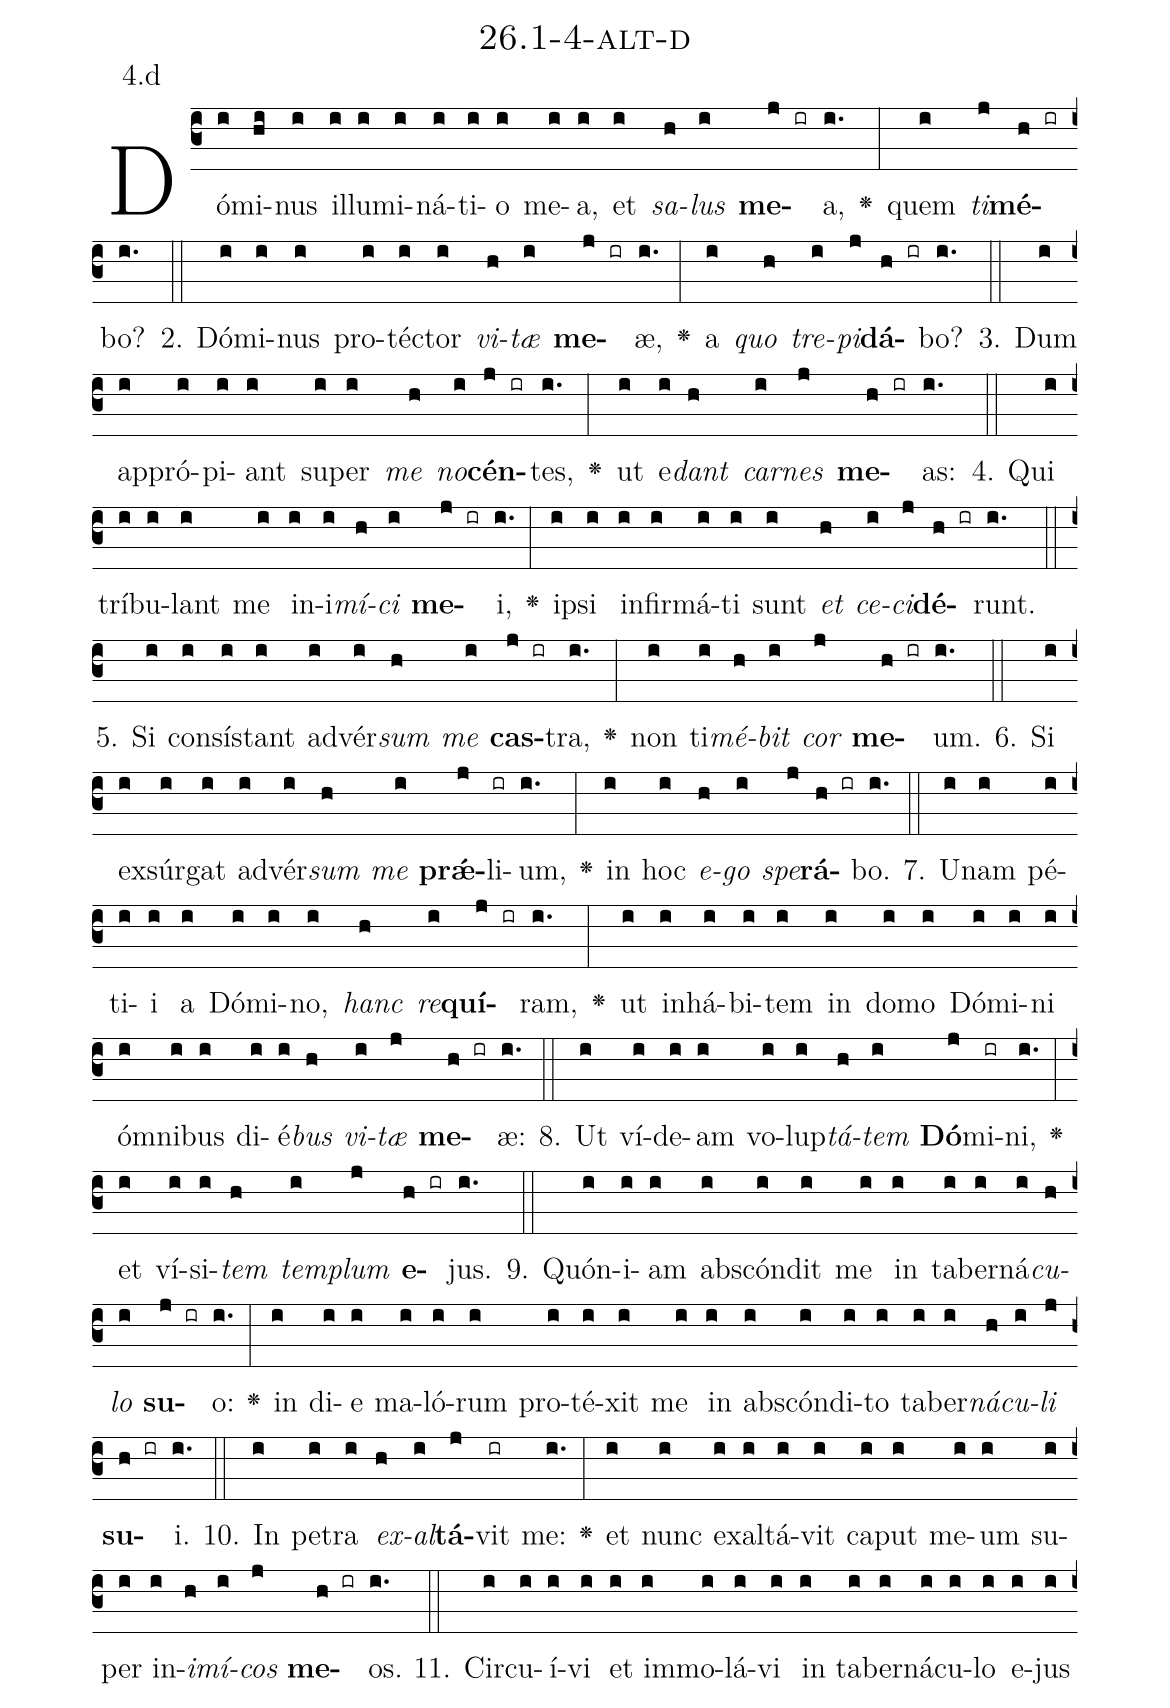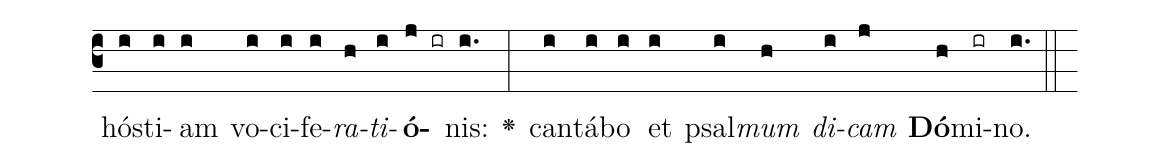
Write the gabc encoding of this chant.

name: 26.1-4-alt-d;
annotation: 4.d;
%%
(c3)Dó(i)mi(hi)nus(i) il(i)lu(i)mi(i)ná(i)ti(i)o(i) me(i)a,(i) et(i) <i>sa</i>(h)<i>lus</i>(i) <b>me</b>(j ir)a,(i.) <v>\greheightstar</v>(:) quem(i) <i>ti</i>(j)<b>mé</b>(h ir)bo?(i.) (::)
2. Dó(i)mi(i)nus(i) pro(i)téc(i)tor(i) <i>vi</i>(h)<i>tæ</i>(i) <b>me</b>(j ir)æ,(i.) <v>\greheightstar</v>(:) a(i) <i>quo</i>(h) <i>tre</i>(i)<i>pi</i>(j)<b>dá</b>(h ir)bo?(i.) (::)
3. Dum(i) ap(i)pró(i)pi(i)ant(i) su(i)per(i) <i>me</i>(h) <i>no</i>(i)<b>cén</b>(j ir)tes,(i.) <v>\greheightstar</v>(:) ut(i) e(i)<i>dant</i>(h) <i>car</i>(i)<i>nes</i>(j) <b>me</b>(h ir)as:(i.) (::)
4. Qui(i) trí(i)bu(i)lant(i) me(i) in(i)i(i)<i>mí</i>(h)<i>ci</i>(i) <b>me</b>(j ir)i,(i.) <v>\greheightstar</v>(:) ip(i)si(i) in(i)fir(i)má(i)ti(i) sunt(i) <i>et</i>(h) <i>ce</i>(i)<i>ci</i>(j)<b>dé</b>(h ir)runt.(i.) (::)
5. Si(i) con(i)sís(i)tant(i) ad(i)vér(i)<i>sum</i>(h) <i>me</i>(i) <b>cas</b>(j ir)tra,(i.) <v>\greheightstar</v>(:) non(i) ti(i)<i>mé</i>(h)<i>bit</i>(i) <i>cor</i>(j) <b>me</b>(h ir)um.(i.) (::)
6. Si(i) ex(i)súr(i)gat(i) ad(i)vér(i)<i>sum</i>(h) <i>me</i>(i) <b>prǽ</b>(j)li(ir)um,(i.) <v>\greheightstar</v>(:) in(i) hoc(i) <i>e</i>(h)<i>go</i>(i) <i>spe</i>(j)<b>rá</b>(h ir)bo.(i.) (::)
7. U(i)nam(i) pé(i)ti(i)i(i) a(i) Dó(i)mi(i)no,(i) <i>hanc</i>(h) <i>re</i>(i)<b>quí</b>(j ir)ram,(i.) <v>\greheightstar</v>(:) ut(i) in(i)há(i)bi(i)tem(i) in(i) do(i)mo(i) Dó(i)mi(i)ni(i) óm(i)ni(i)bus(i) di(i)é(i)<i>bus</i>(h) <i>vi</i>(i)<i>tæ</i>(j) <b>me</b>(h ir)æ:(i.) (::)
8. Ut(i) ví(i)de(i)am(i) vo(i)lup(i)<i>tá</i>(h)<i>tem</i>(i) <b>Dó</b>(j)mi(ir)ni,(i.) <v>\greheightstar</v>(:) et(i) ví(i)si(i)<i>tem</i>(h) <i>tem</i>(i)<i>plum</i>(j) <b>e</b>(h ir)jus.(i.) (::)
9. Quón(i)i(i)am(i) abs(i)cón(i)dit(i) me(i) in(i) ta(i)ber(i)ná(i)<i>cu</i>(h)<i>lo</i>(i) <b>su</b>(j ir)o:(i.) <v>\greheightstar</v>(:) in(i) di(i)e(i) ma(i)ló(i)rum(i) pro(i)té(i)xit(i) me(i) in(i) abs(i)cón(i)di(i)to(i) ta(i)ber(i)<i>ná</i>(h)<i>cu</i>(i)<i>li</i>(j) <b>su</b>(h ir)i.(i.) (::)
10. In(i) pe(i)tra(i) <i>ex</i>(h)<i>al</i>(i)<b>tá</b>(j)vit(ir) me:(i.) <v>\greheightstar</v>(:) et(i) nunc(i) ex(i)al(i)tá(i)vit(i) ca(i)put(i) me(i)um(i) su(i)per(i) in(i)<i>i</i>(h)<i>mí</i>(i)<i>cos</i>(j) <b>me</b>(h ir)os.(i.) (::)
11. Cir(i)cu(i)í(i)vi(i) et(i) im(i)mo(i)lá(i)vi(i) in(i) ta(i)ber(i)ná(i)cu(i)lo(i) e(i)jus(i) hós(i)ti(i)am(i) vo(i)ci(i)fe(i)<i>ra</i>(h)<i>ti</i>(i)<b>ó</b>(j ir)nis:(i.) <v>\greheightstar</v>(:) can(i)tá(i)bo(i) et(i) psal(i)<i>mum</i>(h) <i>di</i>(i)<i>cam</i>(j) <b>Dó</b>(h)mi(ir)no.(i.) (::)
